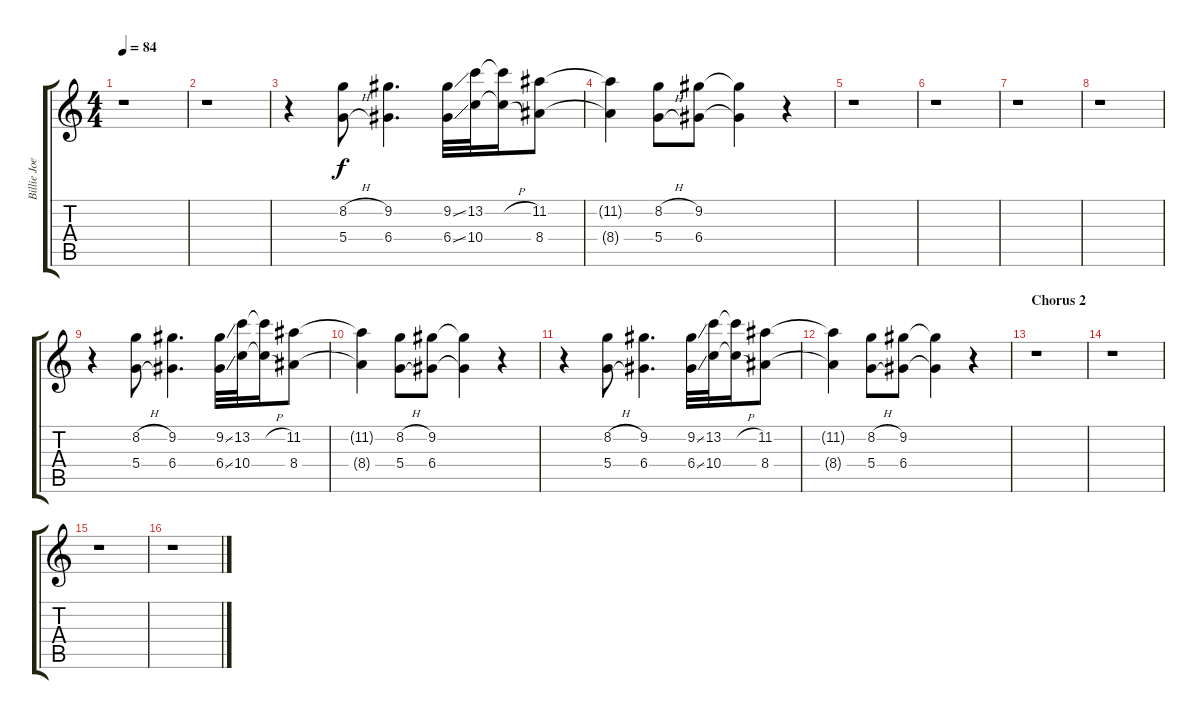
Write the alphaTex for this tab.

\track ("Billie Joe Amrstrong - Lead" "Billie Joe") {instrument distortionguitar}
\staff {score tabs}
\tuning (E4 B3 G3 D3 A2 E2) {hide}
\ts (4 4)
\tempo 84
\clef g2
\ks c
r.1{dy f} |
r.1 |
r.4 (8.2{h} 5.4{h}).8 (9.2 6.4).4{d} (9.2{ss} 6.4{ss}).32 (13.2 10.4).32 (13.2{h t} 10.4{h t}).16 (11.2 8.4).8 |
(11.2{t} 8.4{t}).4 (8.2{h} 5.4{h}).8 (9.2 6.4).8 (9.2{t} 6.4{t}).4 r.4 |
r.1 |
r.1 |
r.1 |
r.1 |
r.4 (8.2{h} 5.4{h}).8 (9.2 6.4).4{d} (9.2{ss} 6.4{ss}).32 (13.2 10.4).32 (13.2{h t} 10.4{h t}).16 (11.2 8.4).8 |
(11.2{t} 8.4{t}).4 (8.2{h} 5.4{h}).8 (9.2 6.4).8 (9.2{t} 6.4{t}).4 r.4 |
r.4 (8.2{h} 5.4{h}).8 (9.2 6.4).4{d} (9.2{ss} 6.4{ss}).32 (13.2 10.4).32 (13.2{h t} 10.4{h t}).16 (11.2 8.4).8 |
(11.2{t} 8.4{t}).4 (8.2{h} 5.4{h}).8 (9.2 6.4).8 (9.2{t} 6.4{t}).4 r.4 |
\section ("" "Chorus 2")
r.1 |
r.1 |
r.1 |
r.1
